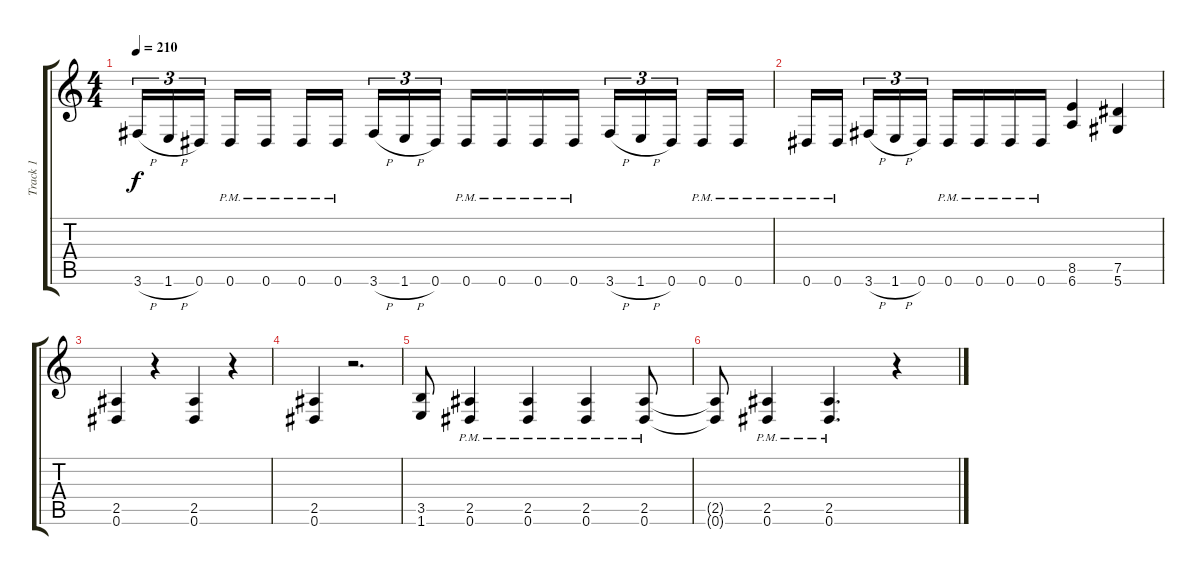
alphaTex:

\track ("Track 1" "Track 1") {instrument distortionguitar}
\staff {score tabs}
\tuning (Eb4 Bb3 Gb3 Db3 Ab2 Eb2) {hide}
\ts (4 4)
\tempo 210
\clef g2
\ks c
3.6{h}.16{tu (3 2) dy f} 1.6{h}.16{tu (3 2)} 0.6.16{tu (3 2) beam splitsecondary} 0.6{pm}.16 0.6{pm}.16 0.6{pm}.16 0.6{pm}.16{beam splitsecondary} 3.6{h}.16{tu (3 2)} 1.6{h}.16{tu (3 2)} 0.6.16{tu (3 2)} 0.6{pm}.16 0.6{pm}.16 0.6{pm}.16 0.6{pm}.16 3.6{h}.16{tu (3 2)} 1.6{h}.16{tu (3 2)} 0.6.16{tu (3 2) beam splitsecondary} 0.6{pm}.16 0.6{pm}.16 |
0.6{pm}.16 0.6{pm}.16{beam splitsecondary} 3.6{h}.16{tu (3 2)} 1.6{h}.16{tu (3 2)} 0.6.16{tu (3 2)} 0.6{pm}.16 0.6{pm}.16 0.6{pm}.16 0.6{pm}.16 (8.5 6.6).4 (7.5 5.6).4 |
(2.5 0.6).4 r.4 (2.5 0.6).4 r.4 |
(2.5 0.6).4 r.2{d} |
(3.5 1.6).8 (2.5{pm} 0.6{pm}).4 (2.5{pm} 0.6{pm}).4 (2.5{pm} 0.6{pm}).4 (2.5{pm} 0.6{pm}).8 |
(2.5{t} 0.6{t}).8 (2.5{pm} 0.6{pm}).4 (2.5{pm} 0.6{pm}).4{d} r.4
